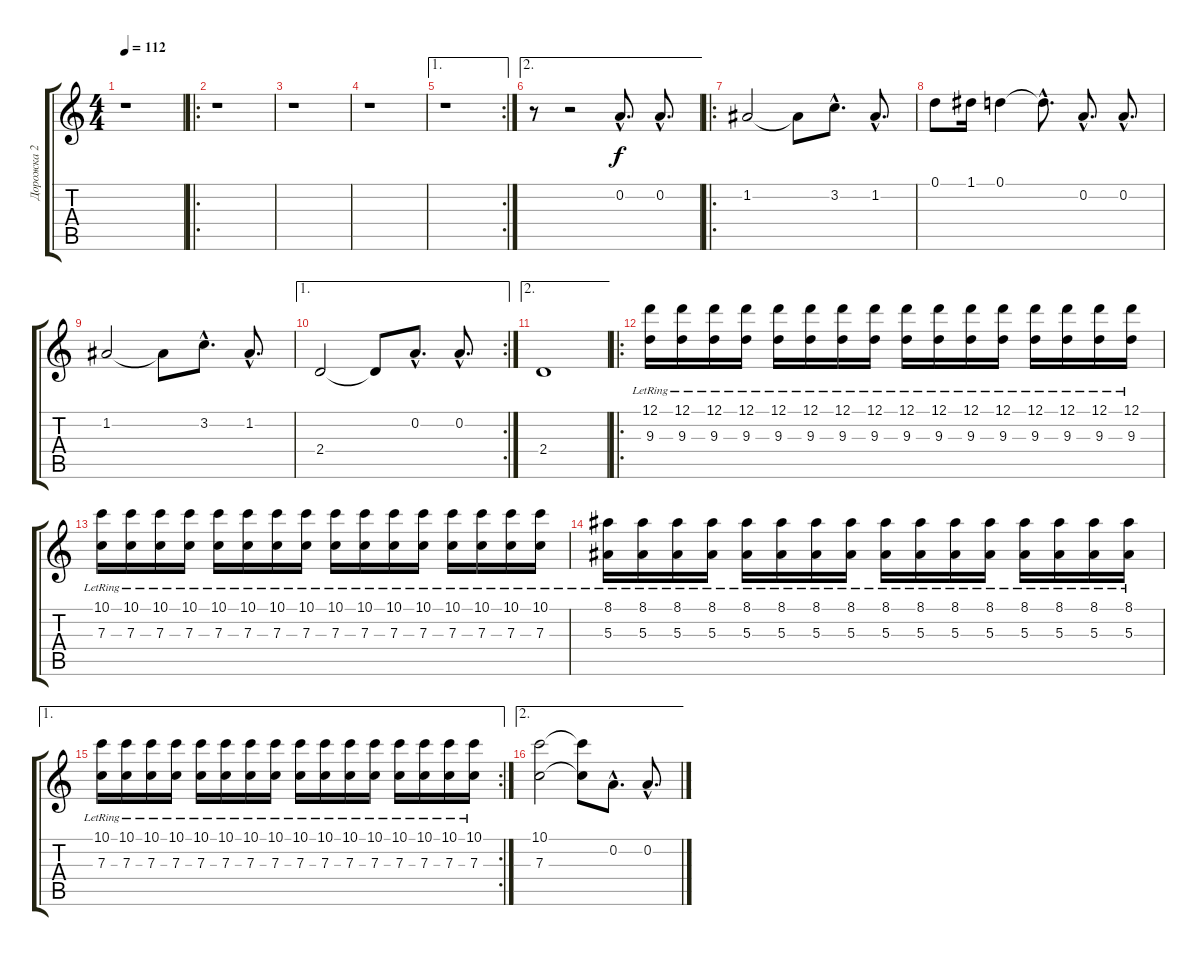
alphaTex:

\track ("Дорожка 2" "Дорожка 2") {instrument distortionguitar}
\staff {score tabs}
\tuning (D4 A3 F3 C3 G2 D2) {hide}
\ts (4 4)
\tempo 112
\clef g2
\ks c
r.1{dy f instrument distortionguitar} |
\ro
r.1 |
r.1 |
r.1 |
\ae 1
\rc 2
r.1 |
\ae 2
r.8 r.2 0.2{hac}.8{d} 0.2{hac}.8{d} |
\ro
1.2.2 1.2{t}.8 3.2{hac}.8{d} 1.2{hac}.8{d} |
0.1.8 1.1.16 0.1.4 0.1{hac t}.8{d} 0.2{hac}.8{d} 0.2{hac}.8{d} |
1.2.2 1.2{t}.8 3.2{hac}.8{d} 1.2{hac}.8{d} |
\ae 1
\rc 2
2.4.2 2.4{t}.8 0.2{hac}.8{d} 0.2{hac}.8{d} |
\ae 2
2.4.1 |
\ro
(12.1{lr} 9.3{lr}).16{instrument electricguitarjazz} (12.1{lr} 9.3{lr}).16 (12.1{lr} 9.3{lr}).16 (12.1{lr} 9.3{lr}).16 (12.1{lr} 9.3{lr}).16 (12.1{lr} 9.3{lr}).16 (12.1{lr} 9.3{lr}).16 (12.1{lr} 9.3{lr}).16 (12.1{lr} 9.3{lr}).16 (12.1{lr} 9.3{lr}).16 (12.1{lr} 9.3{lr}).16 (12.1{lr} 9.3{lr}).16 (12.1{lr} 9.3{lr}).16 (12.1{lr} 9.3{lr}).16 (12.1{lr} 9.3{lr}).16 (12.1{lr} 9.3{lr}).16 |
(10.1{lr} 7.3{lr}).16 (10.1{lr} 7.3{lr}).16 (10.1{lr} 7.3{lr}).16 (10.1{lr} 7.3{lr}).16 (10.1{lr} 7.3{lr}).16 (10.1{lr} 7.3{lr}).16 (10.1{lr} 7.3{lr}).16 (10.1{lr} 7.3{lr}).16 (10.1{lr} 7.3{lr}).16 (10.1{lr} 7.3{lr}).16 (10.1{lr} 7.3{lr}).16 (10.1{lr} 7.3{lr}).16 (10.1{lr} 7.3{lr}).16 (10.1{lr} 7.3{lr}).16 (10.1{lr} 7.3{lr}).16 (10.1{lr} 7.3{lr}).16 |
(8.1{lr} 5.3{lr}).16 (8.1{lr} 5.3{lr}).16 (8.1{lr} 5.3{lr}).16 (8.1{lr} 5.3{lr}).16 (8.1{lr} 5.3{lr}).16 (8.1{lr} 5.3{lr}).16 (8.1{lr} 5.3{lr}).16 (8.1{lr} 5.3{lr}).16 (8.1{lr} 5.3{lr}).16 (8.1{lr} 5.3{lr}).16 (8.1{lr} 5.3{lr}).16 (8.1{lr} 5.3{lr}).16 (8.1{lr} 5.3{lr}).16 (8.1{lr} 5.3{lr}).16 (8.1{lr} 5.3{lr}).16 (8.1{lr} 5.3{lr}).16 |
\ae 1
\rc 2
(10.1{lr} 7.3{lr}).16 (10.1{lr} 7.3{lr}).16 (10.1{lr} 7.3{lr}).16 (10.1{lr} 7.3{lr}).16 (10.1{lr} 7.3{lr}).16 (10.1{lr} 7.3{lr}).16 (10.1{lr} 7.3{lr}).16 (10.1{lr} 7.3{lr}).16 (10.1{lr} 7.3{lr}).16 (10.1{lr} 7.3{lr}).16 (10.1{lr} 7.3{lr}).16 (10.1{lr} 7.3{lr}).16 (10.1{lr} 7.3{lr}).16 (10.1{lr} 7.3{lr}).16 (10.1{lr} 7.3{lr}).16 (10.1{lr} 7.3{lr}).16 |
\ae 2
(10.1 7.3).2 (10.1{t} 7.3{t}).8 0.2{hac}.8{d instrument distortionguitar} 0.2{hac}.8{d}
